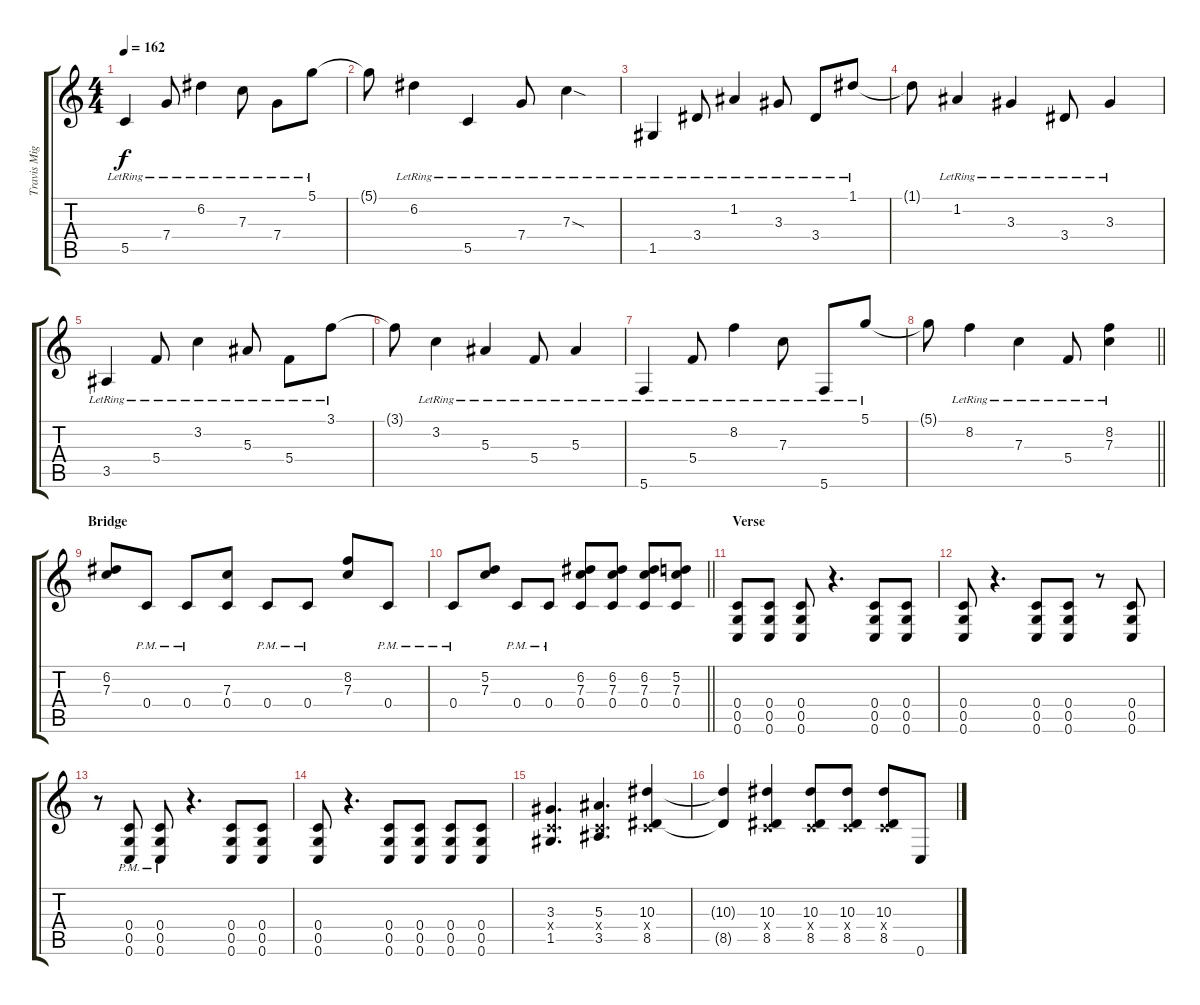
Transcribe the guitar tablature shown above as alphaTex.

\track ("Travis Miguel" "Travis Mig") {instrument distortionguitar}
\staff {score tabs}
\tuning (D4 A3 F3 C3 G2 C2) {hide}
\ts (4 4)
\tempo 162
\clef g2
\ks c
5.5{lr}.4{dy f} 7.4{lr}.8 6.2{lr}.4 7.3{lr}.8 7.4{lr}.8 5.1{lr}.8 |
5.1{t}.8 6.2{lr}.4 5.5{lr}.4 7.4{lr}.8 7.3{sod lr}.4 |
1.5{lr}.4 3.4{lr}.8 1.2{lr}.4 3.3{lr}.8 3.4{lr}.8 1.1{lr}.8 |
1.1{t}.8 1.2{lr}.4 3.3{lr}.4 3.4{lr}.8 3.3{lr}.4 |
3.5{lr}.4 5.4{lr}.8 3.2{lr}.4 5.3{lr}.8 5.4{lr}.8 3.1{lr}.8 |
3.1{t}.8 3.2{lr}.4 5.3{lr}.4 5.4{lr}.8 5.3{lr}.4 |
5.6{lr}.4 5.4{lr}.8 8.2{lr}.4 7.3{lr}.8 5.6{lr}.8 5.1{lr}.8 |
\barLineRight lightlight
5.1{t}.8 8.2{lr}.4 7.3{lr}.4 5.4{lr}.8 (8.2{lr} 7.3{lr}).4 |
\section ("" "Bridge")
(6.2 7.3).8 0.4{pm}.8 0.4{pm}.8 (7.3 0.4).8 0.4{pm}.8 0.4{pm}.8 (8.2 7.3).8 0.4{pm}.8 |
\barLineRight lightlight
0.4{pm}.8 (5.2 7.3).8 0.4{pm}.8 0.4{pm}.8 (6.2 7.3 0.4).8 (6.2 7.3 0.4).8 (6.2 7.3 0.4).8 (5.2 7.3 0.4).8 |
\section ("" "Verse")
(0.4 0.5 0.6).8 (0.4 0.5 0.6).8 (0.4 0.5 0.6).8 r.4{d} (0.4 0.5 0.6).8 (0.4 0.5 0.6).8 |
(0.4 0.5 0.6).8 r.4{d} (0.4 0.5 0.6).8 (0.4 0.5 0.6).8 r.8 (0.4 0.5 0.6).8 |
r.8 (0.4{pm} 0.5{pm} 0.6{pm}).8 (0.4{pm} 0.5{pm} 0.6{pm}).8 r.4{d} (0.4 0.5 0.6).8 (0.4 0.5 0.6).8 |
(0.4 0.5 0.6).8 r.4{d} (0.4 0.5 0.6).8 (0.4 0.5 0.6).8 (0.4 0.5 0.6).8 (0.4 0.5 0.6).8 |
(3.3 0.4{x} 1.5).4{d} (5.3 0.4{x} 3.5).4{d} (10.3 0.4{x} 8.5).4 |
(10.3{t} 8.5{t}).4 (10.3 0.4{x} 8.5).4 (10.3 0.4{x} 8.5).8 (10.3 0.4{x} 8.5).8 (10.3 0.4{x} 8.5).8 0.6.8
